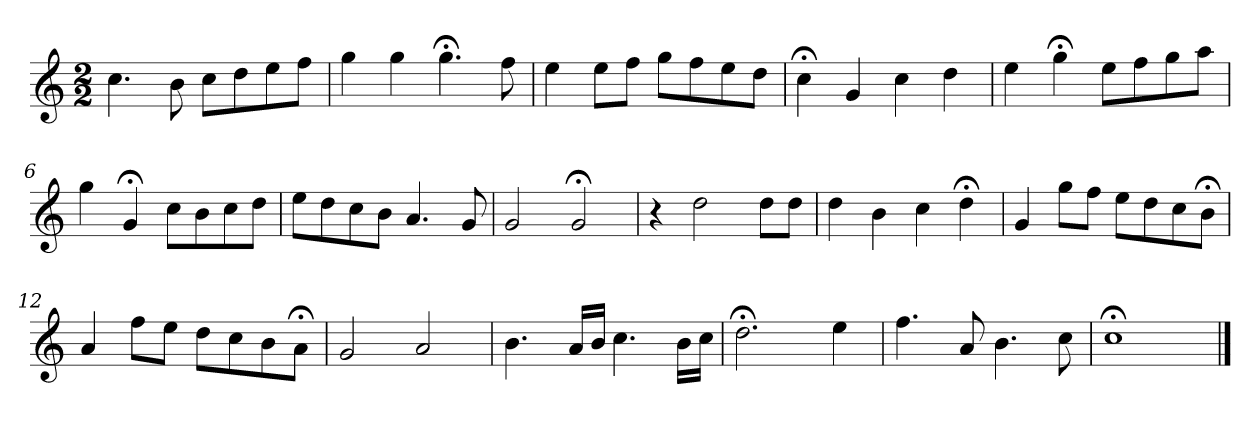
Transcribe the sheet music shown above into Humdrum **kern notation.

**kern
*part1
*staff1
*k[]
*C:
*M2/2
*MM120
=1
4.cc
8b
8ccL
8dd
8ee
8ffJ
=2
4gg
4gg
4.gg;<
8ff
=3
4ee
8eeL
8ffJ
8ggL
8ff
8ee
8ddJ
=4
4cc;<
4g
4cc
4dd
=5
4ee
4gg;<
8eeL
8ff
8gg
8aaJ
=6
4gg
4g;<
8ccL
8b
8cc
8ddJ
=7
8eeL
8dd
8cc
8bJ
4.a
8g
=8
2g
2g;<
=9
4r
2dd
8ddL
8ddJ
=10
4dd
4b
4cc
4dd;<
=11
4g
8ggL
8ffJ
8eeL
8dd
8cc
8b;<J
=12
4a
8ffL
8eeJ
8ddL
8cc
8b
8a;<J
=13
2g
2a
=14
4.b
16aLL
16bJJ
4.cc
16bLL
16ccJJ
=15
2.dd;<
4ee
=16
4.ff
8a
4.b
8cc
=17
1cc;<
==
*-
